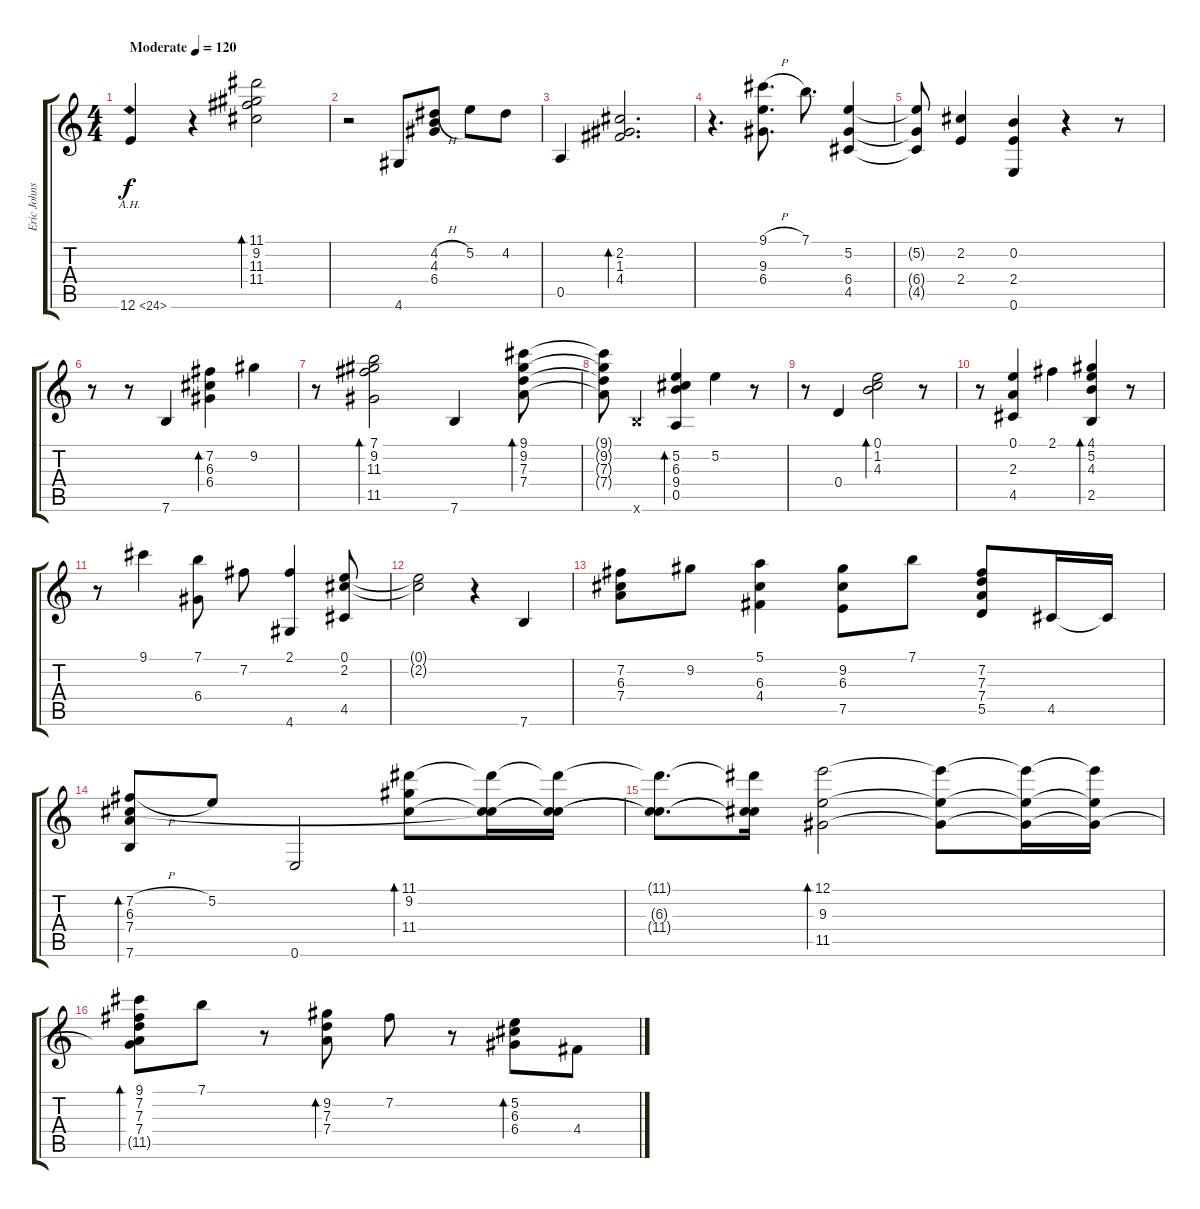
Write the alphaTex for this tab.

\track ("Eric Johnson" "Eric Johns") {instrument electricguitarjazz}
\staff {score tabs}
\tuning (E4 B3 G3 D3 A2 E2) {hide}
\ts (4 4)
\tempo (120 "Moderate")
\clef g2
\ks c
12.6{ah 12}.4{dy f instrument electricguitarjazz} r.4 (11.1 9.2 11.3 11.4).2{bd 480} |
r.2 4.6.8 (4.2{h} 4.3 6.4).8 5.2.8 4.2.8 |
0.5.4 (2.2 1.3 4.4).2{d bd 480} |
r.4{d} (9.1{h} 9.3 6.4).8{d} 7.1.8{d} (5.2 6.4 4.5).4 |
(5.2{t} 6.4{t} 4.5{t}).8 (2.2 2.4).4 (0.2 2.4 0.6).4 r.4 r.8 |
r.8 r.8 7.6.4 (7.2 6.3 6.4).4{bd 120} 9.2.4 |
r.8 (7.1 9.2 11.3 11.5).2{bd 120} 7.6.4 (9.1 9.2 7.3 7.4).8{bd 120} |
(9.1{t} 9.2{t} 7.3{t} 7.4{t}).8 7.6{x}.4 (5.2 6.3 9.4 0.5).4{bd 60} 5.2.4 r.8 |
r.8 0.4.4 (0.1 1.2 4.3).2{bd 480} r.8 |
r.8 (0.1 2.3 4.5).4 2.1.4 (4.1 5.2 4.3 2.5).4{bd 480} r.8 |
r.8 9.1.4 (7.1 6.4).8 7.2.8 (2.1 4.6).4 (0.1 2.2 4.5).8 |
(0.1{t} 2.2{t}).2 r.4 7.6.4 |
(7.2 6.3 7.4).8 9.2.8 (5.1 6.3 4.4).4 (9.2 6.3 7.5).8 7.1.8 (7.2 7.3 7.4 5.5).8 4.5.16 4.5{t}.16 |
(7.2{h} 6.3 7.4 7.6).8{bd 60} 5.2.8 0.6.2 (11.1 9.2 11.4).8{bd 480} (11.1{t} 6.3{t} 11.4{t}).16 (11.1{t} 6.3{t} 11.4{t}).16 |
(11.1{t} 6.3{t} 11.4{t}).8{d} (11.1{t} 6.3{t} 11.4{t}).16 (12.1 9.3 11.5).2{bd 480} (12.1{t} 9.3{t} 11.5{t}).8 (12.1{t} 9.3{t} 11.5{t}).16 (12.1{t} 9.3{t} 11.5{t}).16 |
(9.1 7.2 7.3 7.4 11.5{t}).8{bd 240} 7.1.8 r.8 (9.2 7.3 7.4).8{bd 240} 7.2.8 r.8 (5.2 6.3 6.4).8{bd 480} 4.4.8
